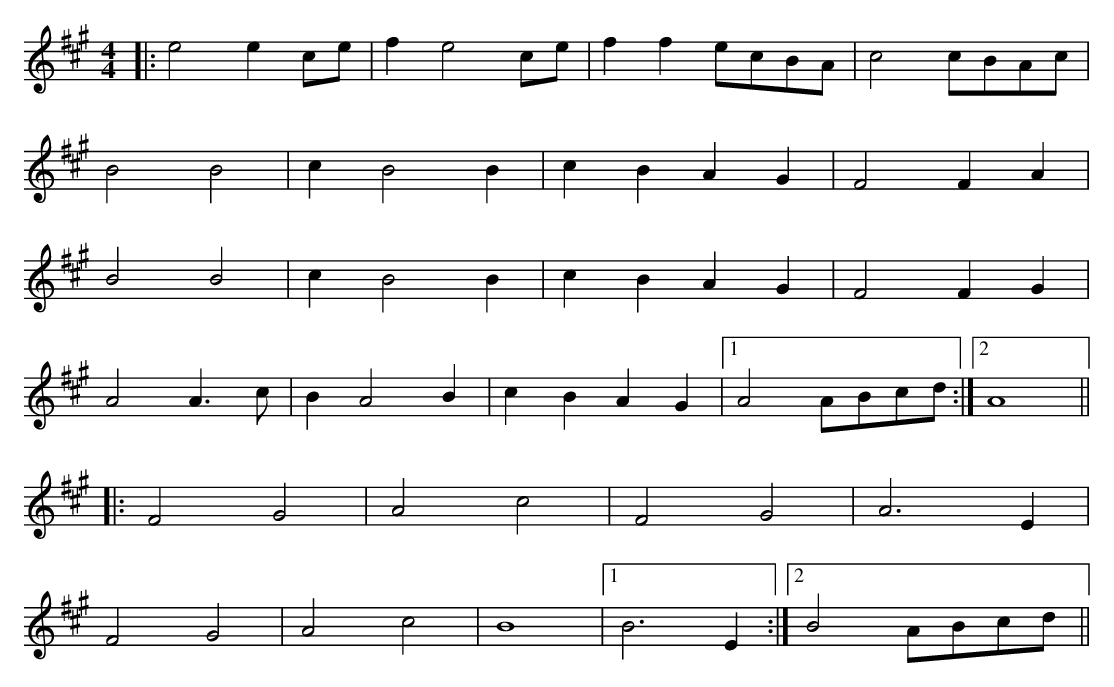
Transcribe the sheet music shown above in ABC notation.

X:1
M:4/4
K:A
|:e4 e2ce|f2e4 ce|f2f2 ecBA|c4 cBAc|
B4 B4|c2B4 B2|c2B2A2G2|F4 F2A2|
B4 B4|c2B4 B2|c2B2A2G2|F4 F2G2|
A4 A3c|B2 A4 B2|c2B2A2G2|1 A4ABcd:|2 A8||
|:F4G4|A4c4| F4G4|A6E2|
 F4G4|A4c4|B8|1 B6E2:|2 B4 ABcd||
